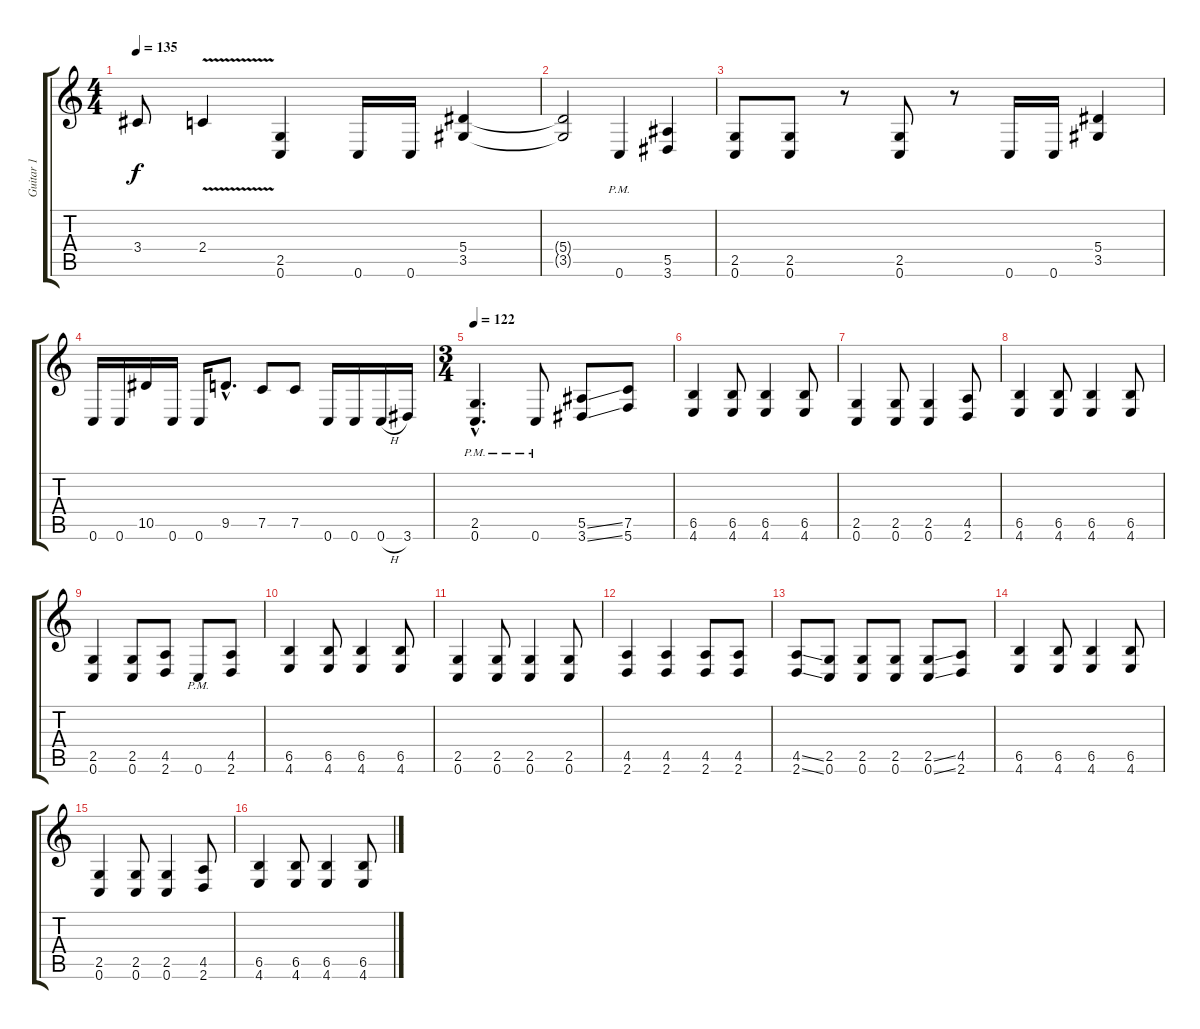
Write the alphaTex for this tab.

\track ("Guitar 1" "Guitar 1") {instrument distortionguitar}
\staff {score tabs}
\tuning (C4 G3 Eb3 Bb2 F2 C2) {hide}
\ts (4 4)
\tempo 135
\clef g2
\ks c
3.4.8{dy f} 2.4{v}.4 (2.5 0.6).4 0.6.16 0.6.16 (5.4 3.5).4 |
(5.4{t} 3.5{t}).2 0.6{pm}.4 (5.5 3.6).4 |
(2.5 0.6).8 (2.5 0.6).8 r.8 (2.5 0.6).8 r.8 0.6.16 0.6.16 (5.4 3.5).4 |
0.6.16 0.6.16 10.5.16 0.6.16 0.6.16 9.5{hac}.8{d} 7.5.8 7.5.8 0.6.16 0.6.16 0.6{h}.16 3.6.16 |
\ts (3 4)
\section ("" "")
\tempo 122
(2.5{hac pm} 0.6{hac pm}).4{d} 0.6{pm}.8 (5.5{ss} 3.6{ss}).8 (7.5 5.6).8 |
(6.5 4.6).4 (6.5 4.6).8 (6.5 4.6).4 (6.5 4.6).8 |
(2.5 0.6).4 (2.5 0.6).8 (2.5 0.6).4 (4.5 2.6).8 |
(6.5 4.6).4 (6.5 4.6).8 (6.5 4.6).4 (6.5 4.6).8 |
(2.5 0.6).4 (2.5 0.6).8 (4.5 2.6).8 0.6{pm}.8 (4.5 2.6).8 |
(6.5 4.6).4 (6.5 4.6).8 (6.5 4.6).4 (6.5 4.6).8 |
(2.5 0.6).4 (2.5 0.6).8 (2.5 0.6).4 (2.5 0.6).8 |
(4.5 2.6).4 (4.5 2.6).4 (4.5 2.6).8 (4.5 2.6).8 |
(4.5{ss} 2.6{ss}).8 (2.5 0.6).8 (2.5 0.6).8 (2.5 0.6).8 (2.5{ss} 0.6{ss}).8 (4.5 2.6).8 |
(6.5 4.6).4 (6.5 4.6).8 (6.5 4.6).4 (6.5 4.6).8 |
(2.5 0.6).4 (2.5 0.6).8 (2.5 0.6).4 (4.5 2.6).8 |
(6.5 4.6).4 (6.5 4.6).8 (6.5 4.6).4 (6.5 4.6).8
